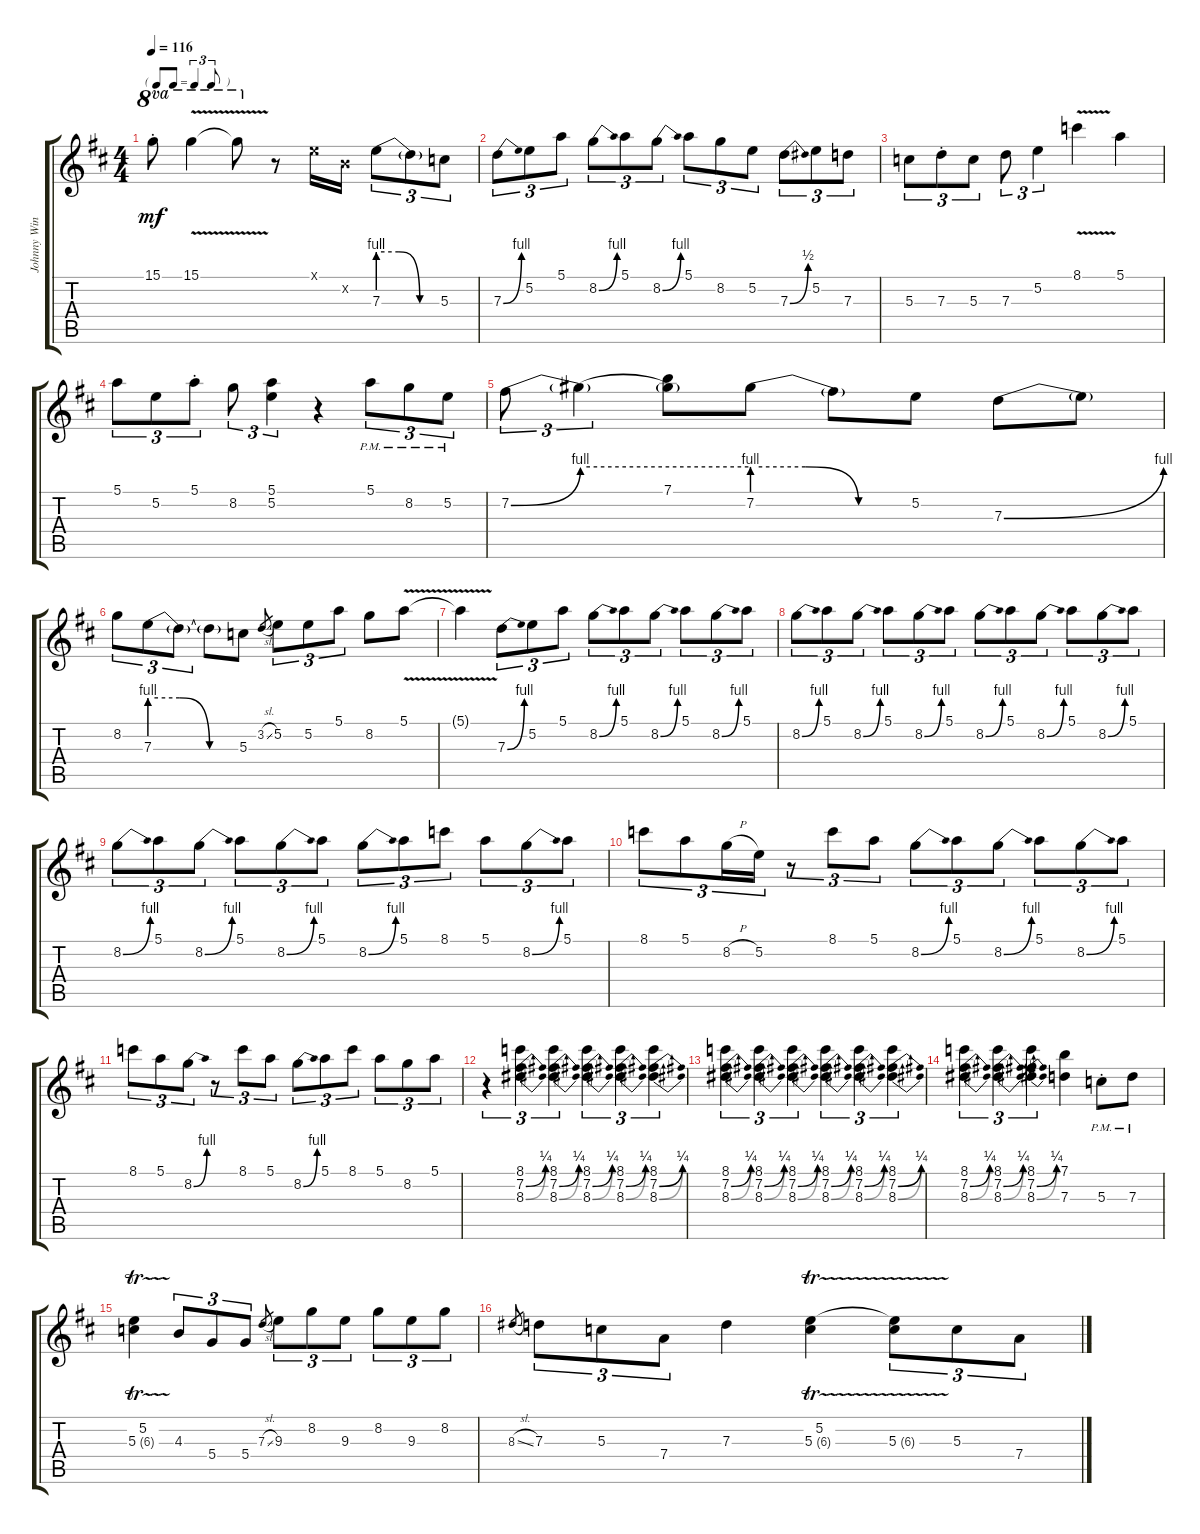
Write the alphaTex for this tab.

\track ("Johnny Winter - Electric Guitar" "Johnny Win") {instrument electricguitarclean}
\staff {score tabs}
\tuning (E4 B3 G3 D3 A2 E2) {hide}
\ts (4 4)
\tf triplet8th
\tempo 116
\clef g2
\ks d
15.1{st}.8{ot 8va dy mf} 15.1{v}.4{ot 8va} 15.1{v t}.8{ot 8va} r.8 0.1{x}.16 0.2{x}.16 7.3{be (custom 0 4 20 4 40 0 60 0)}.8{tu (3 2)} 7.3{t}.8{tu (3 2)} 5.3.8{tu (3 2)} |
7.3{be (bend 0 0 60 4)}.8{tu (3 2)} 5.2.8{tu (3 2)} 5.1.8{tu (3 2)} 8.2{be (bend 0 0 60 4)}.8{tu (3 2)} 5.1.8{tu (3 2)} 8.2{be (bend 0 0 60 4)}.8{tu (3 2)} 5.1.8{tu (3 2)} 8.2.8{tu (3 2)} 5.2.8{tu (3 2)} 7.3{be (bend 0 0 60 2)}.8{tu (3 2)} 5.2.8{tu (3 2)} 7.3.8{tu (3 2)} |
5.3.8{tu (3 2)} 7.3{st}.8{tu (3 2)} 5.3.8{tu (3 2)} 7.3.8{tu (3 2)} 5.2.4{tu (3 2)} 8.1{v}.4 5.1.4 |
5.1.8{tu (3 2)} 5.2.8{tu (3 2)} 5.1{st}.8{tu (3 2)} 8.2.8{tu (3 2)} (5.1 5.2).4{tu (3 2)} r.4 5.1{pm}.8{tu (3 2)} 8.2{pm}.8{tu (3 2)} 5.2{pm}.8{tu (3 2)} |
7.2{be (bend 0 0 60 4)}.8{tu (3 2)} 7.2{be (hold 0 4 60 4) t}.4{tu (3 2)} (7.1 7.2{t}).8 7.2{be (custom 0 4 20 4 40 0 60 0)}.8 7.2{t}.8 5.2.8 7.3{be (bend 0 0 60 4)}.8 7.3{t}.8 |
8.2.8{tu (3 2)} 7.3{be (custom 0 4 20 4 40 0 60 0)}.8{tu (3 2)} 7.3{t}.8{tu (3 2)} 7.3{t}.8 5.3.8 3.2{sl}.8{gr} 5.2.8{tu (3 2)} 5.2.8{tu (3 2)} 5.1.8{tu (3 2)} 8.2.8 5.1{v}.8 |
5.1{v t}.4 7.3{be (bend 0 0 60 4)}.8{tu (3 2)} 5.2.8{tu (3 2)} 5.1.8{tu (3 2)} 8.2{be (bend 0 0 60 4)}.8{tu (3 2)} 5.1.8{tu (3 2)} 8.2{be (bend 0 0 60 4)}.8{tu (3 2)} 5.1.8{tu (3 2)} 8.2{be (bend 0 0 60 4)}.8{tu (3 2)} 5.1.8{tu (3 2)} |
8.2{be (bend 0 0 60 4)}.8{tu (3 2)} 5.1.8{tu (3 2)} 8.2{be (bend 0 0 60 4)}.8{tu (3 2)} 5.1.8{tu (3 2)} 8.2{be (bend 0 0 60 4)}.8{tu (3 2)} 5.1.8{tu (3 2)} 8.2{be (bend 0 0 60 4)}.8{tu (3 2)} 5.1.8{tu (3 2)} 8.2{be (bend 0 0 60 4)}.8{tu (3 2)} 5.1.8{tu (3 2)} 8.2{be (bend 0 0 60 4)}.8{tu (3 2)} 5.1.8{tu (3 2)} |
8.2{be (bend 0 0 60 4)}.8{tu (3 2)} 5.1.8{tu (3 2)} 8.2{be (bend 0 0 60 4)}.8{tu (3 2)} 5.1.8{tu (3 2)} 8.2{be (bend 0 0 60 4)}.8{tu (3 2)} 5.1.8{tu (3 2)} 8.2{be (bend 0 0 60 4)}.8{tu (3 2)} 5.1.8{tu (3 2)} 8.1.8{tu (3 2)} 5.1.8{tu (3 2)} 8.2{be (bend 0 0 60 4)}.8{tu (3 2)} 5.1.8{tu (3 2)} |
8.1.8{tu (3 2)} 5.1.8{tu (3 2)} 8.2{h}.16{tu (3 2)} 5.2.16{tu (3 2)} r.8{tu (3 2)} 8.1.8{tu (3 2)} 5.1.8{tu (3 2)} 8.2{be (bend 0 0 60 4)}.8{tu (3 2)} 5.1.8{tu (3 2)} 8.2{be (bend 0 0 60 4)}.8{tu (3 2)} 5.1.8{tu (3 2)} 8.2{be (bend 0 0 60 4)}.8{tu (3 2)} 5.1.8{tu (3 2)} |
8.1.8{tu (3 2)} 5.1.8{tu (3 2)} 8.2{be (bend 0 0 60 4)}.8{tu (3 2)} r.8{tu (3 2)} 8.1.8{tu (3 2)} 5.1.8{tu (3 2)} 8.2{be (bend 0 0 60 4)}.8{tu (3 2)} 5.1.8{tu (3 2)} 8.1.8{tu (3 2)} 5.1.8{tu (3 2)} 8.2.8{tu (3 2)} 5.1.8{tu (3 2)} |
r.4{tu (3 2)} (8.1 7.2{be (bend 0 0 60 1)} 8.3{be (bend 0 0 60 1)}).4{tu (3 2)} (8.1 7.2{be (bend 0 0 60 1)} 8.3{be (bend 0 0 60 1)}).4{tu (3 2)} (8.1 7.2{be (bend 0 0 60 1)} 8.3{be (bend 0 0 60 1)}).4{tu (3 2)} (8.1 7.2{be (bend 0 0 60 1)} 8.3{be (bend 0 0 60 1)}).4{tu (3 2)} (8.1 7.2{be (bend 0 0 60 1)} 8.3{be (bend 0 0 60 1)}).4{tu (3 2)} |
(8.1 7.2{be (bend 0 0 60 1)} 8.3{be (bend 0 0 60 1)}).4{tu (3 2)} (8.1 7.2{be (bend 0 0 60 1)} 8.3{be (bend 0 0 60 1)}).4{tu (3 2)} (8.1 7.2{be (bend 0 0 60 1)} 8.3{be (bend 0 0 60 1)}).4{tu (3 2)} (8.1 7.2{be (bend 0 0 60 1)} 8.3{be (bend 0 0 60 1)}).4{tu (3 2)} (8.1 7.2{be (bend 0 0 60 1)} 8.3{be (bend 0 0 60 1)}).4{tu (3 2)} (8.1 7.2{be (bend 0 0 60 1)} 8.3{be (bend 0 0 60 1)}).4{tu (3 2)} |
(8.1 7.2{be (bend 0 0 60 1)} 8.3{be (bend 0 0 60 1)}).4{tu (3 2)} (8.1 7.2{be (bend 0 0 60 1)} 8.3{be (bend 0 0 60 1)}).4{tu (3 2)} (8.1 7.2{be (bend 0 0 60 1)} 8.3{be (bend 0 0 60 1)}).4{tu (3 2)} (7.1 7.3).4 5.3{pm st}.8 7.3{pm}.8 |
(5.2 5.3{tr (6 32)}).4 4.3.8{tu (3 2)} 5.4.8{tu (3 2)} 5.4.8{tu (3 2)} 7.3{sl}.8{gr} 9.3.8{tu (3 2)} 8.2.8{tu (3 2)} 9.3.8{tu (3 2)} 8.2.8{tu (3 2)} 9.3.8{tu (3 2)} 8.2.8{tu (3 2)} |
8.3{sl}.8{gr} 7.3.8{tu (3 2)} 5.3.8{tu (3 2)} 7.4.8{tu (3 2)} 7.3.4 (5.2 5.3{tr (6 32)}).4 (5.2{t} 5.3{tr (6 32)}).8{tu (3 2)} 5.3.8{tu (3 2)} 7.4.8{tu (3 2)}
